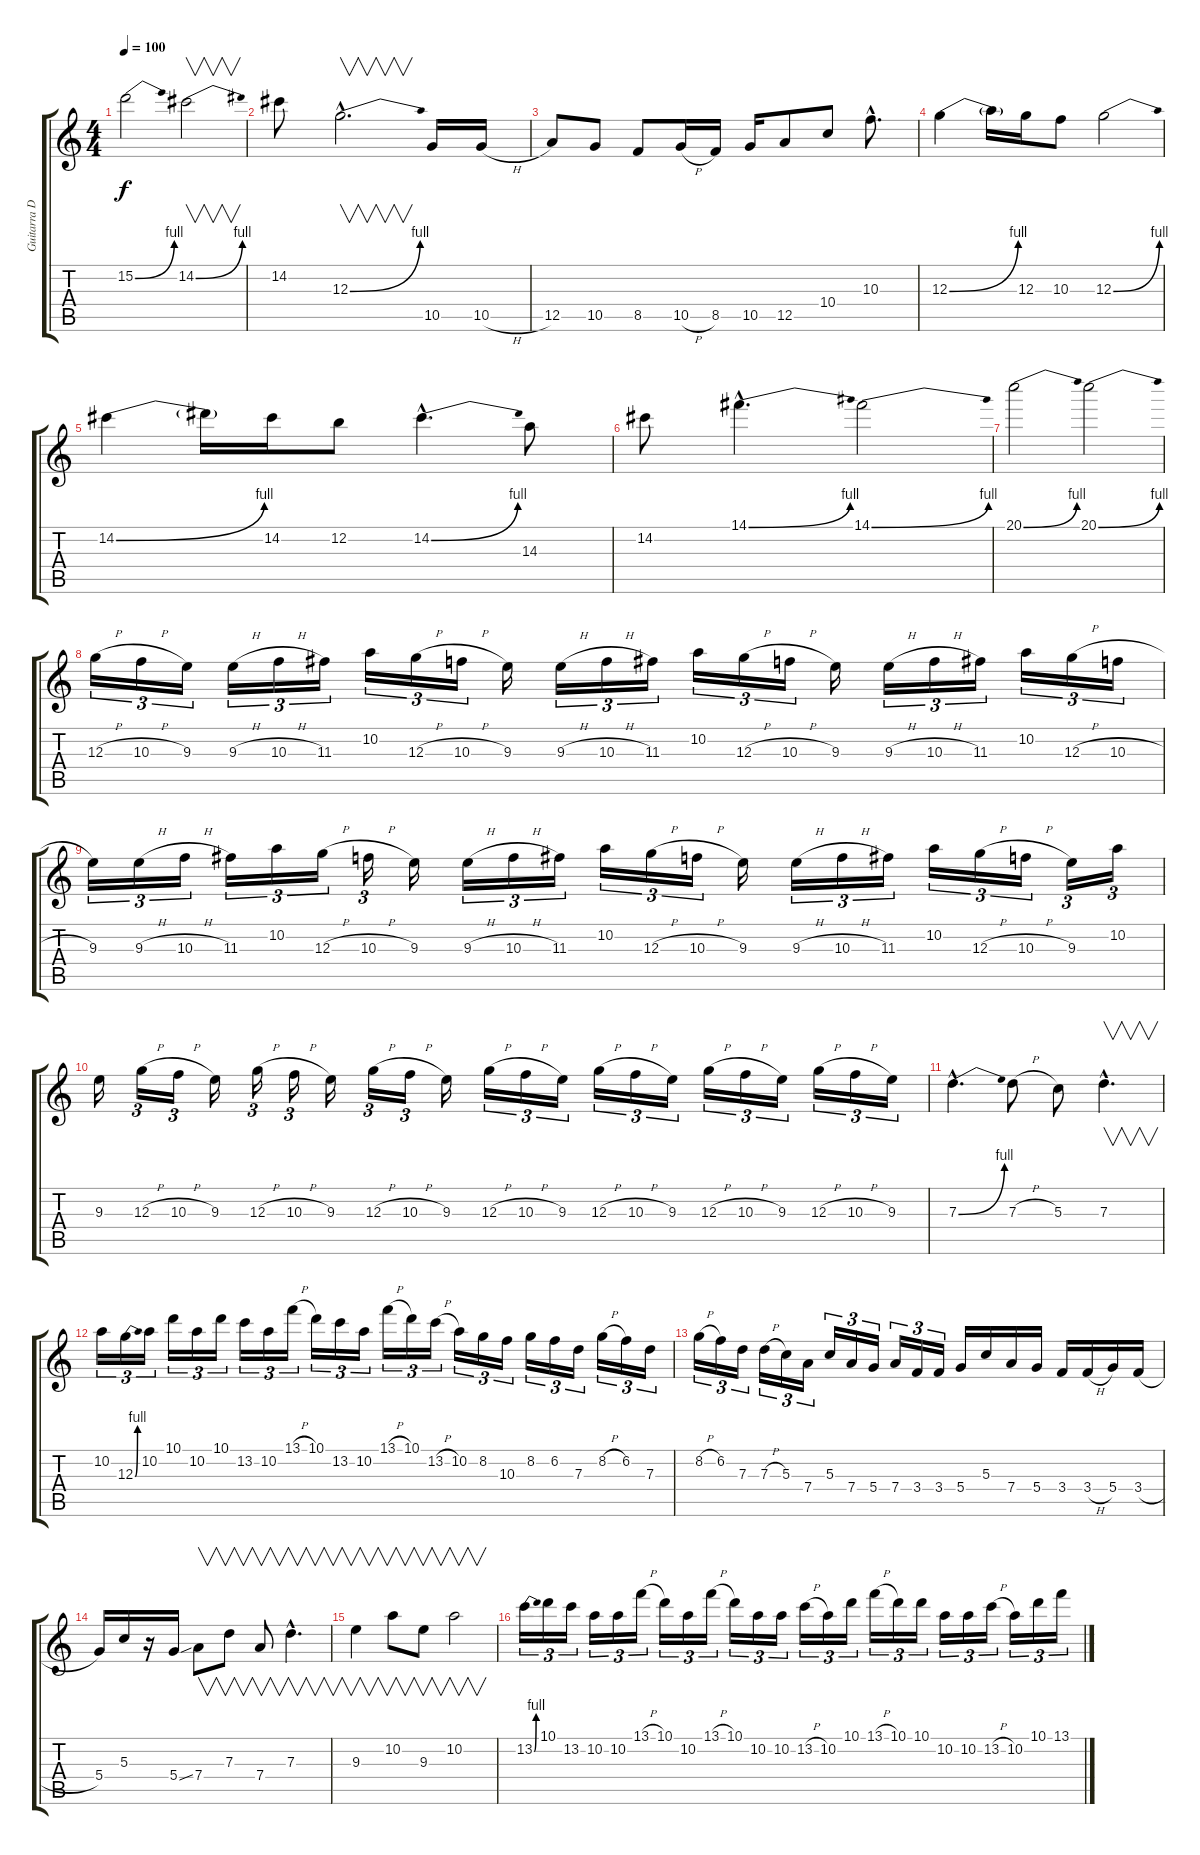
\track ("Guitarra Distorcionada" "Guitarra D") {instrument overdrivenguitar}
\staff {score tabs}
\tuning (E4 B3 G3 D3 A2 E2) {hide}
\ts (4 4)
\tempo 100
\clef g2
\ks c
15.2{be (bend 0 0 60 4)}.2{dy f} 14.2{be (bend 0 0 60 4)}.2{v} |
14.2.8 12.3{be (bend 0 0 60 4) hac}.2{v d} 10.5.16 10.5{h}.16 |
12.5.8 10.5.8 8.5.8 10.5{h}.16 8.5.16 10.5.16 12.5.8 10.4.8 10.3{hac}.8{d} |
12.3{be (bend 0 0 60 4)}.4 12.3{t}.16 12.3.16 10.3.8 12.3{be (bend 0 0 60 4)}.2 |
14.2{be (bend 0 0 60 4)}.4 14.2{t}.16 14.2.16 12.2.8 14.2{be (bend 0 0 60 4) hac}.4{d} 14.3.8 |
14.2.8 14.1{be (bend 0 0 60 4) hac}.4{d} 14.1{be (bend 0 0 60 4)}.2 |
20.1{be (bend 0 0 60 4)}.2 20.1{be (bend 0 0 60 4)}.2 |
12.3{h}.16{tu (3 2)} 10.3{h}.16{tu (3 2)} 9.3.16{tu (3 2)} 9.3{h}.16{tu (3 2)} 10.3{h}.16{tu (3 2)} 11.3.16{tu (3 2)} 10.2.16{tu (3 2)} 12.3{h}.16{tu (3 2)} 10.3{h}.16{tu (3 2)} 9.3.16 9.3{h}.16{tu (3 2)} 10.3{h}.16{tu (3 2)} 11.3.16{tu (3 2)} 10.2.16{tu (3 2)} 12.3{h}.16{tu (3 2)} 10.3{h}.16{tu (3 2)} 9.3.16 9.3{h}.16{tu (3 2)} 10.3{h}.16{tu (3 2)} 11.3.16{tu (3 2)} 10.2.16{tu (3 2)} 12.3{h}.16{tu (3 2)} 10.3{h}.16{tu (3 2)} |
9.3.16{tu (3 2)} 9.3{h}.16{tu (3 2)} 10.3{h}.16{tu (3 2)} 11.3.16{tu (3 2)} 10.2.16{tu (3 2)} 12.3{h}.16{tu (3 2)} 10.3{h}.16{tu (3 2)} 9.3.16 9.3{h}.16{tu (3 2)} 10.3{h}.16{tu (3 2)} 11.3.16{tu (3 2)} 10.2.16{tu (3 2)} 12.3{h}.16{tu (3 2)} 10.3{h}.16{tu (3 2)} 9.3.16 9.3{h}.16{tu (3 2)} 10.3{h}.16{tu (3 2)} 11.3.16{tu (3 2)} 10.2.16{tu (3 2)} 12.3{h}.16{tu (3 2)} 10.3{h}.16{tu (3 2)} 9.3.16{tu (3 2)} 10.2.16{tu (3 2)} |
9.3.16 12.3{h}.16{tu (3 2)} 10.3{h}.16{tu (3 2)} 9.3.16 12.3{h}.16{tu (3 2)} 10.3{h}.16{tu (3 2)} 9.3.16 12.3{h}.16{tu (3 2)} 10.3{h}.16{tu (3 2)} 9.3.16 12.3{h}.16{tu (3 2)} 10.3{h}.16{tu (3 2)} 9.3.16{tu (3 2)} 12.3{h}.16{tu (3 2)} 10.3{h}.16{tu (3 2)} 9.3.16{tu (3 2)} 12.3{h}.16{tu (3 2)} 10.3{h}.16{tu (3 2)} 9.3.16{tu (3 2)} 12.3{h}.16{tu (3 2)} 10.3{h}.16{tu (3 2)} 9.3.16{tu (3 2)} |
7.3{be (bend 0 0 60 4) hac}.4{d} 7.3{h}.8 5.3.8 7.3{hac}.4{v d} |
10.2.16{tu (3 2)} 12.3{be (bend 0 0 60 4)}.16{tu (3 2)} 10.2.16{tu (3 2)} 10.1.16{tu (3 2)} 10.2.16{tu (3 2)} 10.1.16{tu (3 2)} 13.2.16{tu (3 2)} 10.2.16{tu (3 2)} 13.1{h}.16{tu (3 2)} 10.1.16{tu (3 2)} 13.2.16{tu (3 2)} 10.2.16{tu (3 2)} 13.1{h}.16{tu (3 2)} 10.1.16{tu (3 2)} 13.2{h}.16{tu (3 2)} 10.2.16{tu (3 2)} 8.2.16{tu (3 2)} 10.3.16{tu (3 2)} 8.2.16{tu (3 2)} 6.2.16{tu (3 2)} 7.3.16{tu (3 2)} 8.2{h}.16{tu (3 2)} 6.2.16{tu (3 2)} 7.3.16{tu (3 2)} |
8.2{h}.16{tu (3 2)} 6.2.16{tu (3 2)} 7.3.16{tu (3 2)} 7.3{h}.16{tu (3 2)} 5.3.16{tu (3 2)} 7.4.16{tu (3 2)} 5.3.16{tu (3 2)} 7.4.16{tu (3 2)} 5.4.16{tu (3 2)} 7.4.16{tu (3 2)} 3.4.16{tu (3 2)} 3.4.16{tu (3 2)} 5.4.16 5.3.16 7.4.16 5.4.16 3.4.16 3.4{h}.16 5.4.16 3.4{h}.16 |
5.4.16 5.3.16 r.16 5.4{ss}.16 7.4.8{v} 7.3.8{v} 7.4.8{v} 7.3{hac}.4{v d} |
9.3.4{v} 10.2.8{v} 9.3.8{v} 10.2.2{v} |
13.2{be (bend 0 0 60 4)}.16{tu (3 2)} 10.1.16{tu (3 2)} 13.2.16{tu (3 2)} 10.2.16{tu (3 2)} 10.2.16{tu (3 2)} 13.1{h}.16{tu (3 2)} 10.1.16{tu (3 2)} 10.2.16{tu (3 2)} 13.1{h}.16{tu (3 2)} 10.1.16{tu (3 2)} 10.2.16{tu (3 2)} 10.2.16{tu (3 2)} 13.2{h}.16{tu (3 2)} 10.2.16{tu (3 2)} 10.1.16{tu (3 2)} 13.1{h}.16{tu (3 2)} 10.1.16{tu (3 2)} 10.1.16{tu (3 2)} 10.2.16{tu (3 2)} 10.2.16{tu (3 2)} 13.2{h}.16{tu (3 2)} 10.2.16{tu (3 2)} 10.1.16{tu (3 2)} 13.1{h}.16{tu (3 2)}
